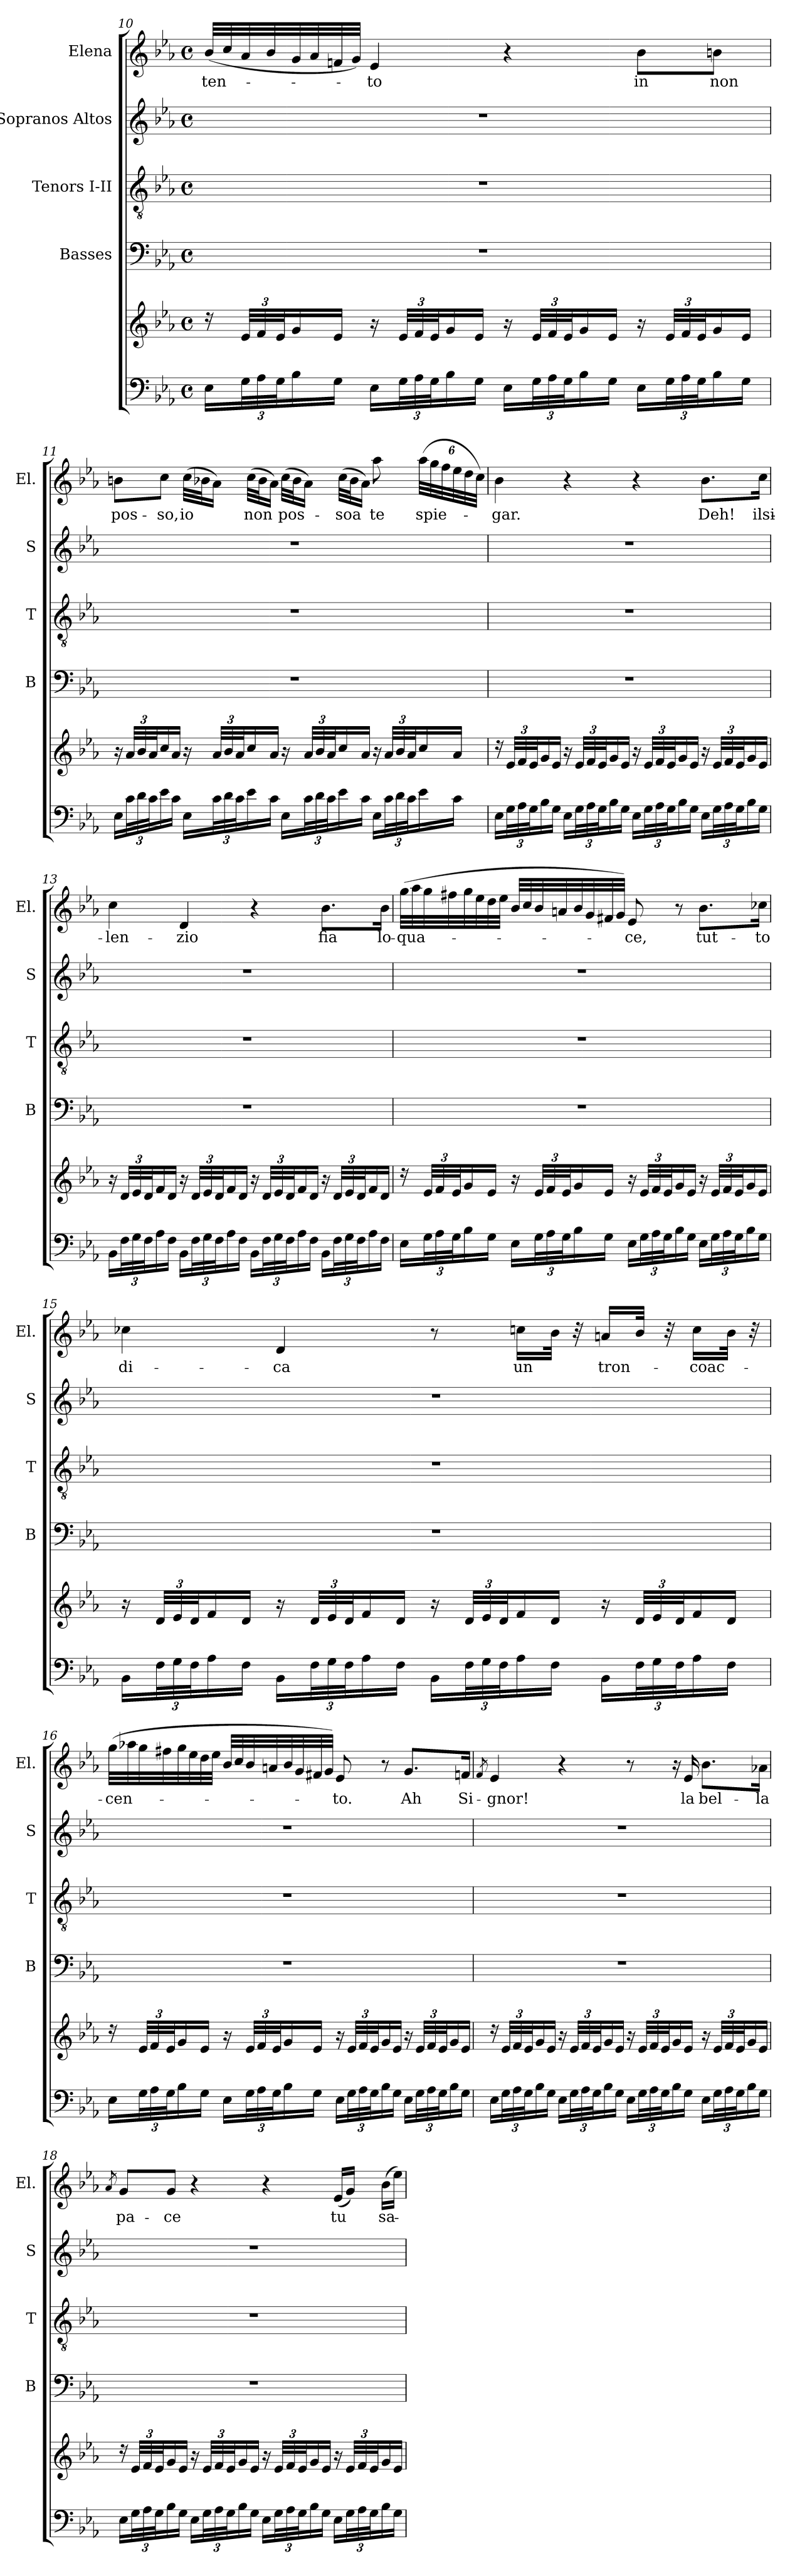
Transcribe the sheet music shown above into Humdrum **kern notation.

**kern	**kern	**kern	**kern	**kern	**kern	**text
*part5	*part5	*part4	*part3	*part2	*part1	*part1
*staff6	*staff5	*staff4	*staff3	*staff2	*staff1	*staff1
*	*	*I"Basses	*I"Tenors I-II	*I"Sopranos Altos	*I"Elena	*
*	*	*I'B	*I'T	*I'S	*I'El.	*
!!LO:LB:g=z
*clefF4	*clefG2	*clefF4	*clefGv2	*clefG2	*clefG2	*
*k[b-e-a-]	*k[b-e-a-]	*k[b-e-a-]	*k[b-e-a-]	*k[b-e-a-]	*k[b-e-a-]	*
*E-:	*E-:	*E-:	*E-:	*E-:	*E-:	*
*M4/4	*M4/4	*M4/4	*M4/4	*M4/4	*M4/4	*
*met(c)	*met(c)	*met(c)	*met(c)	*met(c)	*met(c)	*
=10	=10	=10	=10	=10	=10	=10
!	!	!	!	!	!	!LO:LY:b
16E-\LL	16rdd	1r	1r	1r	(<32b-/LLL	-ten-
.	.	.	.	.	32cc/	.
*Xbrackettup	*Xbrackettup	*	*	*	*	*
48G\L	48e-/LLL	.	.	.	32a-/	.
48A-\	48f/	.	.	.	.	.
.	.	.	.	.	32b-/	.
48G\J	48e-/J	.	.	.	.	.
16B-\	16g/	.	.	.	32g/	.
.	.	.	.	.	32a-/	.
16G\JJ	16e-/JJ	.	.	.	32fn/	.
.	.	.	.	.	32g/JJJ)	.
!	!	!	!	!	!	!LO:LY:b
16E-\LL	16r	.	.	.	4e-/	-to
48G\L	48e-/LLL	.	.	.	.	.
48A-\	48f/	.	.	.	.	.
48G\J	48e-/J	.	.	.	.	.
16B-\	16g/	.	.	.	.	.
16G\JJ	16e-/JJ	.	.	.	.	.
16E-\LL	16r	.	.	.	4r	.
48G\L	48e-/LLL	.	.	.	.	.
48A-\	48f/	.	.	.	.	.
48G\J	48e-/J	.	.	.	.	.
16B-\	16g/	.	.	.	.	.
16G\JJ	16e-/JJ	.	.	.	.	.
!	!	!	!	!	!	!LO:LY:b
16E-\LL	16r	.	.	.	8b-\L	in
48G\L	48e-/LLL	.	.	.	.	.
48A-\	48f/	.	.	.	.	.
48G\J	48e-/J	.	.	.	.	.
!	!	!	!	!	!	!LO:LY:b
16B-\	16g/	.	.	.	8bn\J	non
16G\JJ	16e-/JJ	.	.	.	.	.
!!LO:PB:g=z
=11	=11	=11	=11	=11	=11	=11
!	!	!	!	!	!	!LO:LY:b
16E-\LL	16r	1r	1r	1r	8bn\L	pos-
48c\L	48a-/LLL	.	.	.	.	.
48d\	48b-/	.	.	.	.	.
48c\J	48a-/J	.	.	.	.	.
!	!	!	!	!	!	!LO:LY:b
16e-\	16cc/	.	.	.	8cc\J	-so,
16c\JJ	16a-/JJ	.	.	.	.	.
!	!	!	!	!	!	!LO:LY:b
16E-\LL	16r	.	.	.	(>32cc\LLL	io
.	.	.	.	.	32b-X\J	.
48c\L	48a-/LLL	.	.	.	16a-\JJ)	.
48d\	48b-/	.	.	.	.	.
48c\J	48a-/J	.	.	.	.	.
!	!	!	!	!	!	!LO:LY:b
16e-\	16cc/	.	.	.	(>32cc\LLL	non
.	.	.	.	.	32b-\J	.
16c\JJ	16a-/JJ	.	.	.	16a-\JJ)	.
!	!	!	!	!	!	!LO:LY:b
16E-\LL	16r	.	.	.	(>32cc\LLL	pos-
.	.	.	.	.	32b-\J	.
48c\L	48a-/LLL	.	.	.	16a-\JJ)	.
48d\	48b-/	.	.	.	.	.
48c\J	48a-/J	.	.	.	.	.
!	!	!	!	!	!	!LO:LY:b
16e-\	16cc/	.	.	.	(>32cc\LLL	soa
.	.	.	.	.	32b-\J	.
16c\JJ	16a-/JJ	.	.	.	16a-\JJ)	.
!	!	!	!	!	!	!LO:LY:b
16E-\LL	16r	.	.	.	8aa-\	te
48c\L	48a-/LLL	.	.	.	.	.
48d\	48b-/	.	.	.	.	.
48c\J	48a-/J	.	.	.	.	.
*	*	*	*	*	*Xbrackettup	*
!	!	!	!	!	!	!LO:LY:b
16e-\	16cc/	.	.	.	(>48aa-\LLL	spie-
.	.	.	.	.	48gg\	.
.	.	.	.	.	48ff\	.
16c\JJ	16a-/JJ	.	.	.	48ee-\	.
.	.	.	.	.	48dd\	.
.	.	.	.	.	48cc\JJJ)	.
!!LO:LB:g=z
=12	=12	=12	=12	=12	=12	=12
!	!	!	!	!	!	!LO:LY:b
16E-\LL	16rdd	1r	1r	1r	4b-\	-gar.
48G\L	48e-/LLL	.	.	.	.	.
48A-\	48f/	.	.	.	.	.
48G\J	48e-/J	.	.	.	.	.
16B-\	16g/	.	.	.	.	.
16G\JJ	16e-/JJ	.	.	.	.	.
16E-\LL	16r	.	.	.	4r	.
48G\L	48e-/LLL	.	.	.	.	.
48A-\	48f/	.	.	.	.	.
48G\J	48e-/J	.	.	.	.	.
16B-\	16g/	.	.	.	.	.
16G\JJ	16e-/JJ	.	.	.	.	.
16E-\LL	16r	.	.	.	4r	.
48G\L	48e-/LLL	.	.	.	.	.
48A-\	48f/	.	.	.	.	.
48G\J	48e-/J	.	.	.	.	.
16B-\	16g/	.	.	.	.	.
16G\JJ	16e-/JJ	.	.	.	.	.
!	!	!	!	!	!	!LO:LY:b
16E-\LL	16r	.	.	.	8.b-\L	Deh!
48G\L	48e-/LLL	.	.	.	.	.
48A-\	48f/	.	.	.	.	.
48G\J	48e-/J	.	.	.	.	.
16B-\	16g/	.	.	.	.	.
!	!	!	!	!	!	!LO:LY:b
16G\JJ	16e-/JJ	.	.	.	16cc\Jk	ilsi-
!!LO:PB:g=z
=13	=13	=13	=13	=13	=13	=13
!	!	!	!	!	!	!LO:LY:b
16BB-\LL	16r	1r	1r	1r	4cc\	-len-
48F\L	48d/LLL	.	.	.	.	.
48G\	48e-/	.	.	.	.	.
48F\J	48d/J	.	.	.	.	.
16A-\	16f/	.	.	.	.	.
16F\JJ	16d/JJ	.	.	.	.	.
!	!	!	!	!	!	!LO:LY:b
16BB-\LL	16r	.	.	.	4d/	-zio
48F\L	48d/LLL	.	.	.	.	.
48G\	48e-/	.	.	.	.	.
48F\J	48d/J	.	.	.	.	.
16A-\	16f/	.	.	.	.	.
16F\JJ	16d/JJ	.	.	.	.	.
16BB-\LL	16r	.	.	.	4r	.
48F\L	48d/LLL	.	.	.	.	.
48G\	48e-/	.	.	.	.	.
48F\J	48d/J	.	.	.	.	.
16A-\	16f/	.	.	.	.	.
16F\JJ	16d/JJ	.	.	.	.	.
!	!	!	!	!	!	!LO:LY:b
16BB-\LL	16r	.	.	.	8.b-\L	fia
48F\L	48d/LLL	.	.	.	.	.
48G\	48e-/	.	.	.	.	.
48F\J	48d/J	.	.	.	.	.
16A-\	16f/	.	.	.	.	.
!	!	!	!	!	!	!LO:LY:b
16F\JJ	16d/JJ	.	.	.	16b-\Jk	lo-
!!LO:LB:g=z
=14	=14	=14	=14	=14	=14	=14
!	!	!	!	!	!	!LO:LY:b
16E-\LL	16rdd	1r	1r	1r	(>32gg\LLL	-qua-
.	.	.	.	.	32aa-\	.
48G\L	48e-/LLL	.	.	.	32gg\	.
48A-\	48f/	.	.	.	.	.
.	.	.	.	.	32ff#X\	.
48G\J	48e-/J	.	.	.	.	.
16B-\	16g/	.	.	.	32gg\	.
.	.	.	.	.	32ee-\	.
16G\JJ	16e-/JJ	.	.	.	32dd\	.
.	.	.	.	.	32ee-\JJJ	.
16E-\LL	16r	.	.	.	32b-/LLL	.
.	.	.	.	.	32cc/	.
48G\L	48e-/LLL	.	.	.	32b-/	.
48A-\	48f/	.	.	.	.	.
.	.	.	.	.	32an/	.
48G\J	48e-/J	.	.	.	.	.
16B-\	16g/	.	.	.	32b-/	.
.	.	.	.	.	32g/	.
16G\JJ	16e-/JJ	.	.	.	32f#X/	.
.	.	.	.	.	32g/JJJ)	.
!	!	!	!	!	!	!LO:LY:b
16E-\LL	16r	.	.	.	8e-/	-ce,
48G\L	48e-/LLL	.	.	.	.	.
48A-\	48f/	.	.	.	.	.
48G\J	48e-/J	.	.	.	.	.
16B-\	16g/	.	.	.	8r	.
16G\JJ	16e-/JJ	.	.	.	.	.
!	!	!	!	!	!	!LO:LY:b
16E-\LL	16r	.	.	.	8.b-\L	tut-
48G\L	48e-/LLL	.	.	.	.	.
48A-\	48f/	.	.	.	.	.
48G\J	48e-/J	.	.	.	.	.
16B-\	16g/	.	.	.	.	.
!	!	!	!	!	!	!LO:LY:b
16G\JJ	16e-/JJ	.	.	.	16cc-X\Jk	-to
!!LO:PB:g=z
=15	=15	=15	=15	=15	=15	=15
!	!	!	!	!	!	!LO:LY:b
16BB-\LL	16r	1r	1r	1r	4cc-X\	di-
48F\L	48d/LLL	.	.	.	.	.
48G\	48e-/	.	.	.	.	.
48F\J	48d/J	.	.	.	.	.
16A-\	16f/	.	.	.	.	.
16F\JJ	16d/JJ	.	.	.	.	.
!	!	!	!	!	!	!LO:LY:b
16BB-\LL	16r	.	.	.	4d/	-ca
48F\L	48d/LLL	.	.	.	.	.
48G\	48e-/	.	.	.	.	.
48F\J	48d/J	.	.	.	.	.
16A-\	16f/	.	.	.	.	.
16F\JJ	16d/JJ	.	.	.	.	.
16BB-\LL	16r	.	.	.	8r	.
48F\L	48d/LLL	.	.	.	.	.
48G\	48e-/	.	.	.	.	.
48F\J	48d/J	.	.	.	.	.
!	!	!	!	!	!	!LO:LY:b
16A-\	16f/	.	.	.	16ccn\LL	un
16F\JJ	16d/JJ	.	.	.	32b-\JJk	.
.	.	.	.	.	32r	.
!	!	!	!	!	!	!LO:LY:b
16BB-\LL	16r	.	.	.	16an/LL	tron-
48F\L	48d/LLL	.	.	.	32b-/JJk	.
48G\	48e-/	.	.	.	.	.
.	.	.	.	.	32r	.
48F\J	48d/J	.	.	.	.	.
!	!	!	!	!	!	!LO:LY:b
16A-\	16f/	.	.	.	16cc\LL	coac-
16F\JJ	16d/JJ	.	.	.	32b-\JJk	.
.	.	.	.	.	32r	.
!!LO:LB:g=z
=16	=16	=16	=16	=16	=16	=16
!	!	!	!	!	!	!LO:LY:b
16E-\LL	16rdd	1r	1r	1r	(>32gg\LLL	-cen-
.	.	.	.	.	32aa-X\	.
48G\L	48e-/LLL	.	.	.	32gg\	.
48A-\	48f/	.	.	.	.	.
.	.	.	.	.	32ff#X\	.
48G\J	48e-/J	.	.	.	.	.
16B-\	16g/	.	.	.	32gg\	.
.	.	.	.	.	32ee-\	.
16G\JJ	16e-/JJ	.	.	.	32dd\	.
.	.	.	.	.	32ee-\JJJ	.
16E-\LL	16r	.	.	.	32b-/LLL	.
.	.	.	.	.	32cc/	.
48G\L	48e-/LLL	.	.	.	32b-/	.
48A-\	48f/	.	.	.	.	.
.	.	.	.	.	32an/	.
48G\J	48e-/J	.	.	.	.	.
16B-\	16g/	.	.	.	32b-/	.
.	.	.	.	.	32g/	.
16G\JJ	16e-/JJ	.	.	.	32f#X/	.
.	.	.	.	.	32g/JJJ)	.
!	!	!	!	!	!	!LO:LY:b
16E-\LL	16r	.	.	.	8e-/	-to.
48G\L	48e-/LLL	.	.	.	.	.
48A-\	48f/	.	.	.	.	.
48G\J	48e-/J	.	.	.	.	.
16B-\	16g/	.	.	.	8r	.
16G\JJ	16e-/JJ	.	.	.	.	.
!	!	!	!	!	!	!LO:LY:b
16E-\LL	16r	.	.	.	8.g/L	Ah
48G\L	48e-/LLL	.	.	.	.	.
48A-\	48f/	.	.	.	.	.
48G\J	48e-/J	.	.	.	.	.
16B-\	16g/	.	.	.	.	.
!	!	!	!	!	!	!LO:LY:b
16G\JJ	16e-/JJ	.	.	.	16fn/Jk	Si-
!!LO:PB:g=z
=17	=17	=17	=17	=17	=17	=17
.	.	.	.	.	8qf/	.
!	!	!	!	!	!	!LO:LY:b
16E-\LL	16rdd	1r	1r	1r	4e-/	-gnor!
48G\L	48e-/LLL	.	.	.	.	.
48A-\	48f/	.	.	.	.	.
48G\J	48e-/J	.	.	.	.	.
16B-\	16g/	.	.	.	.	.
16G\JJ	16e-/JJ	.	.	.	.	.
16E-\LL	16r	.	.	.	4r	.
48G\L	48e-/LLL	.	.	.	.	.
48A-\	48f/	.	.	.	.	.
48G\J	48e-/J	.	.	.	.	.
16B-\	16g/	.	.	.	.	.
16G\JJ	16e-/JJ	.	.	.	.	.
16E-\LL	16r	.	.	.	8r	.
48G\L	48e-/LLL	.	.	.	.	.
48A-\	48f/	.	.	.	.	.
48G\J	48e-/J	.	.	.	.	.
16B-\	16g/	.	.	.	16r	.
!	!	!	!	!	!	!LO:LY:b
16G\JJ	16e-/JJ	.	.	.	16e-/	la
!	!	!	!	!	!	!LO:LY:b
16E-\LL	16r	.	.	.	8.b-\L	bel-
48G\L	48e-/LLL	.	.	.	.	.
48A-\	48f/	.	.	.	.	.
48G\J	48e-/J	.	.	.	.	.
16B-\	16g/	.	.	.	.	.
!	!	!	!	!	!	!LO:LY:b
16G\JJ	16e-/JJ	.	.	.	16a-X\Jk	-la
!!LO:LB:g=z
=18	=18	=18	=18	=18	=18	=18
.	.	.	.	.	8qa-/	.
!	!	!	!	!	!	!LO:LY:b
16E-\LL	16rdd	1r	1r	1r	8g/L	pa-
48G\L	48e-/LLL	.	.	.	.	.
48A-\	48f/	.	.	.	.	.
48G\J	48e-/J	.	.	.	.	.
!	!	!	!	!	!	!LO:LY:b
16B-\	16g/	.	.	.	8g/J	-ce
16G\JJ	16e-/JJ	.	.	.	.	.
16E-\LL	16r	.	.	.	4r	.
48G\L	48e-/LLL	.	.	.	.	.
48A-\	48f/	.	.	.	.	.
48G\J	48e-/J	.	.	.	.	.
16B-\	16g/	.	.	.	.	.
16G\JJ	16e-/JJ	.	.	.	.	.
16E-\LL	16r	.	.	.	4r	.
48G\L	48e-/LLL	.	.	.	.	.
48A-\	48f/	.	.	.	.	.
48G\J	48e-/J	.	.	.	.	.
16B-\	16g/	.	.	.	.	.
16G\JJ	16e-/JJ	.	.	.	.	.
!	!	!	!	!	!	!LO:LY:b
16E-\LL	16r	.	.	.	(<16e-/LL	tu
48G\L	48e-/LLL	.	.	.	16g/JJ)	.
48A-\	48f/	.	.	.	.	.
48G\J	48e-/J	.	.	.	.	.
!	!	!	!	!	!	!LO:LY:b
16B-\	16g/	.	.	.	(>16b-\LL	sa-
16G\JJ	16e-/JJ	.	.	.	16ee-\JJ)	.
=	=	=	=	=	=	=
*-	*-	*-	*-	*-	*-	*-
